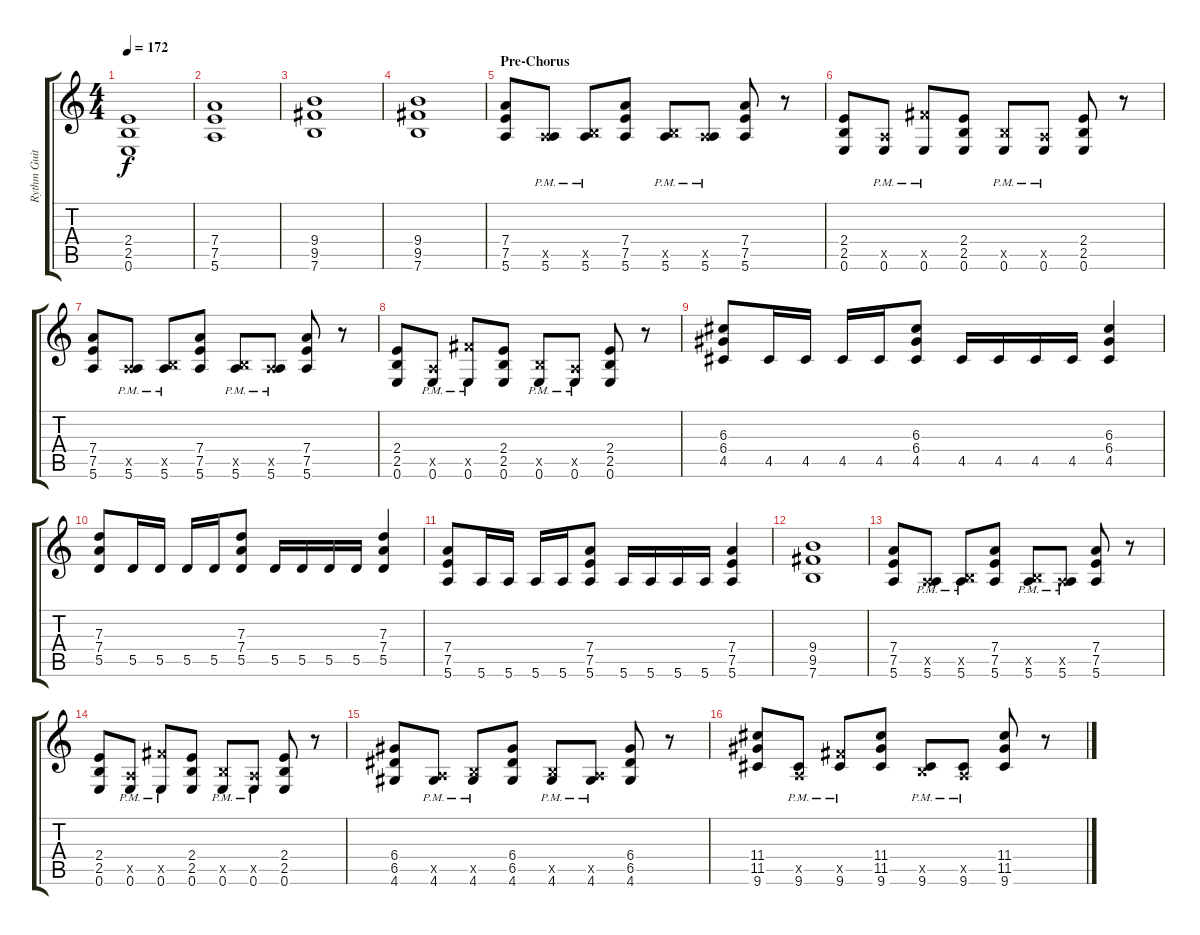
\track ("Rythm Guitar 1" "Rythm Guit") {instrument overdrivenguitar}
\staff {score tabs}
\tuning (E4 B3 G3 D3 A2 E2) {hide}
\ts (4 4)
\tempo 172
\clef g2
\ks c
(2.4 2.5 0.6).1{dy f} |
(7.4 7.5 5.6).1 |
(9.4 9.5 7.6).1 |
(9.4 9.5 7.6).1 |
\section ("" "Pre-Chorus")
(7.4 7.5 5.6).8 (0.5{x} 5.6{pm}).8 (2.5{x} 5.6{pm}).8 (7.4 7.5 5.6).8 (2.5{x} 5.6{pm}).8 (0.5{x} 5.6{pm}).8 (7.4 7.5 5.6).8 r.8 |
(2.4 2.5 0.6).8 (0.5{x} 0.6{pm}).8 (9.5{x} 0.6{pm}).8 (2.4 2.5 0.6).8 (2.5{x} 0.6{pm}).8 (0.5{x} 0.6{pm}).8 (2.4 2.5 0.6).8 r.8 |
(7.4 7.5 5.6).8 (0.5{x} 5.6{pm}).8 (2.5{x} 5.6{pm}).8 (7.4 7.5 5.6).8 (2.5{x} 5.6{pm}).8 (0.5{x} 5.6{pm}).8 (7.4 7.5 5.6).8 r.8 |
(2.4 2.5 0.6).8 (0.5{x} 0.6{pm}).8 (9.5{x} 0.6{pm}).8 (2.4 2.5 0.6).8 (2.5{x} 0.6{pm}).8 (0.5{x} 0.6{pm}).8 (2.4 2.5 0.6).8 r.8 |
(6.3 6.4 4.5).8 4.5.16 4.5.16 4.5.16 4.5.16 (6.3 6.4 4.5).8 4.5.16 4.5.16 4.5.16 4.5.16 (6.3 6.4 4.5).4 |
(7.3 7.4 5.5).8 5.5.16 5.5.16 5.5.16 5.5.16 (7.3 7.4 5.5).8 5.5.16 5.5.16 5.5.16 5.5.16 (7.3 7.4 5.5).4 |
(7.4 7.5 5.6).8 5.6.16 5.6.16 5.6.16 5.6.16 (7.4 7.5 5.6).8 5.6.16 5.6.16 5.6.16 5.6.16 (7.4 7.5 5.6).4 |
(9.4 9.5 7.6).1 |
(7.4 7.5 5.6).8 (0.5{x} 5.6{pm}).8 (2.5{x} 5.6{pm}).8 (7.4 7.5 5.6).8 (2.5{x} 5.6{pm}).8 (0.5{x} 5.6{pm}).8 (7.4 7.5 5.6).8 r.8 |
(2.4 2.5 0.6).8 (0.5{x} 0.6{pm}).8 (9.5{x} 0.6{pm}).8 (2.4 2.5 0.6).8 (2.5{x} 0.6{pm}).8 (0.5{x} 0.6{pm}).8 (2.4 2.5 0.6).8 r.8 |
(6.4 6.5 4.6).8 (0.5{x} 4.6{pm}).8 (2.5{x} 4.6{pm}).8 (6.4 6.5 4.6).8 (2.5{x} 4.6{pm}).8 (0.5{x} 4.6{pm}).8 (6.4 6.5 4.6).8 r.8 |
(11.4 11.5 9.6).8 (0.5{x} 9.6{pm}).8 (9.5{x} 9.6{pm}).8 (11.4 11.5 9.6).8 (2.5{x} 9.6{pm}).8 (0.5{x} 9.6{pm}).8 (11.4 11.5 9.6).8 r.8
